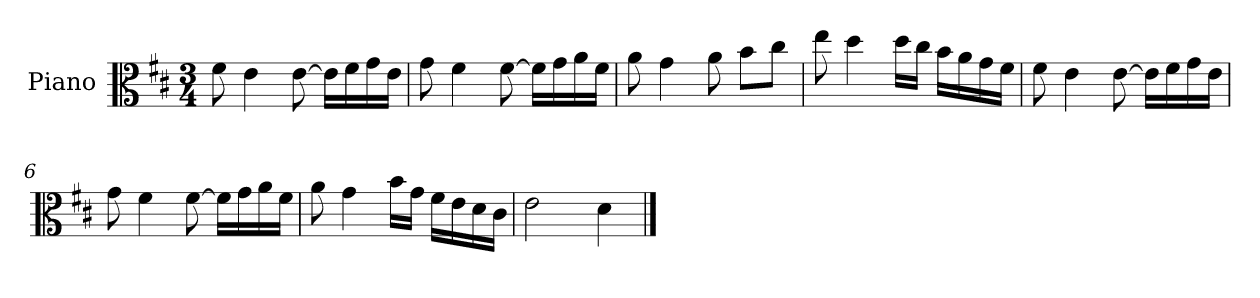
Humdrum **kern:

**kern
*part1
*staff1
*I"Piano
*I'Pno.
*clefC3
*k[f#c#]
*M3/4
=1
8f#\
4e\
[8e\
16e\LL]
16f#\
16g\
16e\JJ
=2
8g\
4f#\
[8f#\
16f#\LL]
16g\
16a\
16f#\JJ
=3
8a\
4g\
8a\
8b\L
8cc#\J
=4
8ee\
4dd\
16dd\LL
16cc#\JJ
16b\LL
16a\
16g\
16f#\JJ
=5
8f#\
4e\
[8e\
16e\LL]
16f#\
16g\
16e\JJ
=6
8g\
4f#\
[8f#\
16f#\LL]
16g\
16a\
16f#\JJ
!!LO:LB:g=z
=7
8a\
4g\
16b\LL
16g\JJ
16f#\LL
16e\
16d\
16c#\JJ
=8
2e\
4d\
==
*-
